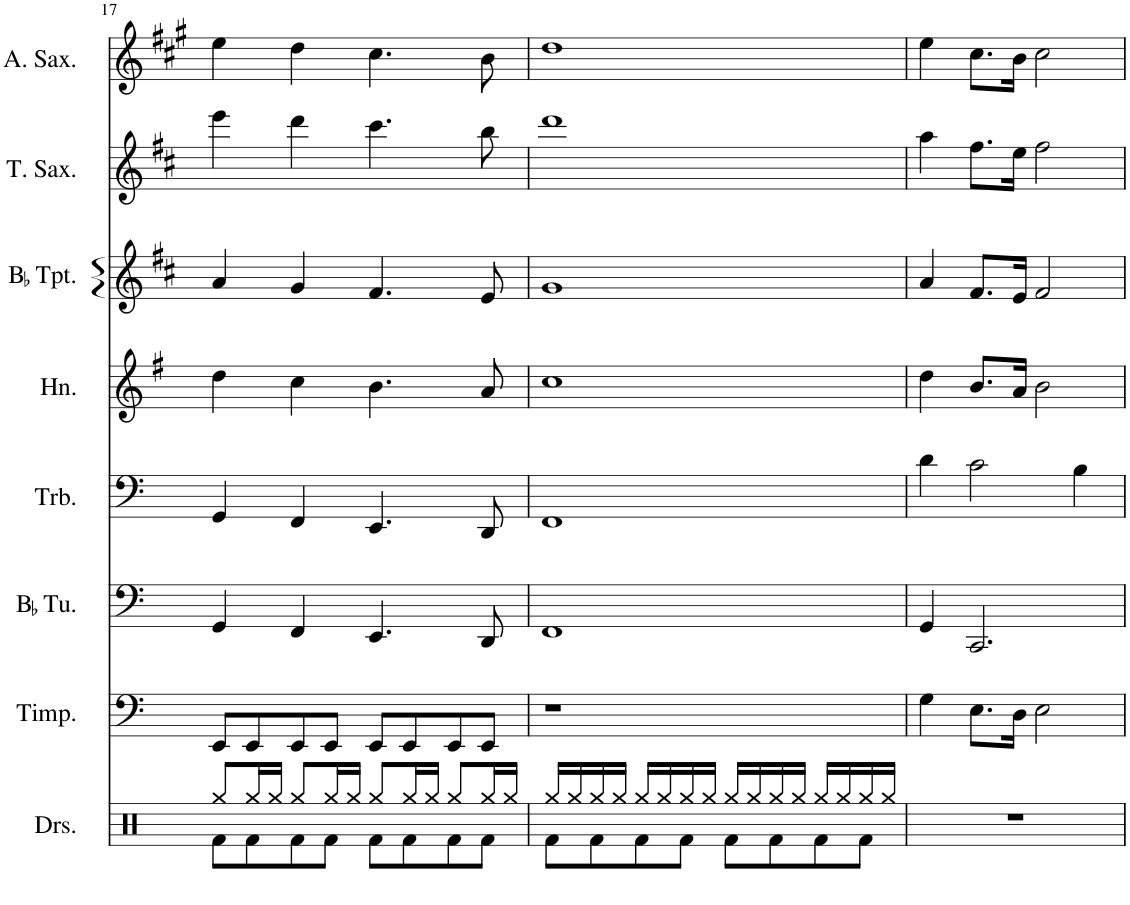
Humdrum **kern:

**kern	**kern	**kern	**kern	**kern	**kern	**kern	**kern
*part8	*part7	*part6	*part5	*part4	*part3	*part2	*part1
*staff8	*staff7	*staff6	*staff5	*staff4	*staff3	*staff2	*staff1
*I"Drumset	*I"Timpani	*I"BaccidentalFlat Tuba	*I"Trombone	*I"Horn	*I"BaccidentalFlat Trumpet	*I"Tenor Saxophone	*I"Alto Saxophone
*I'Drs.	*I'Timp.	*I'BaccidentalFlat Tu.	*I'Trb.	*I'Hn.	*I'BaccidentalFlat Tpt.	*I'T. Sax.	*I'A. Sax.
!!LO:PB:g=z
*clefX	*clefF4	*clefF4	*clefF4	*clefG2	*clefG2	*clefG2	*clefG2
*	*	*	*	*Trd4c7	*Trd1c2	*Trd8c14	*Trd5c9
*k[]	*k[]	*k[]	*k[]	*k[f#]	*k[f#c#]	*k[f#c#]	*k[f#c#g#]
*M4/4	*M4/4	*M4/4	*M4/4	*M4/4	*M4/4	*M4/4	*M4/4
=17	=17	=17	=17	=17	=17	=17	=17
*^	*	*	*	*	*	*	*
8Rgg/L	8Rf\L	8EE/L	4GG/	4GG/	4dd\	4a/	4eee\	4ee\
16Rgg/L	8Rf\	8EE/	.	.	.	.	.	.
16Rgg/JJ	.	.	.	.	.	.	.	.
8Rgg/L	8Rf\	8EE/	4FF/	4FF/	4cc\	4g/	4ddd\	4dd\
16Rgg/L	8Rf\J	8EE/J	.	.	.	.	.	.
16Rgg/JJ	.	.	.	.	.	.	.	.
8Rgg/L	8Rf\L	8EE/L	4.EE/	4.EE/	4.b\	4.f#/	4.ccc#\	4.cc#\
16Rgg/L	8Rf\	8EE/	.	.	.	.	.	.
16Rgg/JJ	.	.	.	.	.	.	.	.
8Rgg/L	8Rf\	8EE/	.	.	.	.	.	.
16Rgg/L	8Rf\J	8EE/J	8DD/	8DD/	8a/	8e/	8bb\	8b\
16Rgg/JJ	.	.	.	.	.	.	.	.
=18	=18	=18	=18	=18	=18	=18	=18	=18
16Rgg/LL	8Rf\L	1r	1FF	1FF	1cc	1g	1ddd	1dd
16Rgg/	.	.	.	.	.	.	.	.
16Rgg/	8Rf\	.	.	.	.	.	.	.
16Rgg/JJ	.	.	.	.	.	.	.	.
16Rgg/LL	8Rf\	.	.	.	.	.	.	.
16Rgg/	.	.	.	.	.	.	.	.
16Rgg/	8Rf\J	.	.	.	.	.	.	.
16Rgg/JJ	.	.	.	.	.	.	.	.
16Rgg/LL	8Rf\L	.	.	.	.	.	.	.
16Rgg/	.	.	.	.	.	.	.	.
16Rgg/	8Rf\	.	.	.	.	.	.	.
16Rgg/JJ	.	.	.	.	.	.	.	.
16Rgg/LL	8Rf\	.	.	.	.	.	.	.
16Rgg/	.	.	.	.	.	.	.	.
16Rgg/	8Rf\J	.	.	.	.	.	.	.
16Rgg/JJ	.	.	.	.	.	.	.	.
*v	*v	*	*	*	*	*	*	*
=19	=19	=19	=19	=19	=19	=19	=19
1r	4G\	4GG/	4d\	4dd\	4a/	4aa\	4ee\
.	8.E\L	2.CC/	2c\	8.b/L	8.f#/L	8.ff#\L	8.cc#\L
.	16D\Jk	.	.	16a/Jk	16e/Jk	16ee\Jk	16b\Jk
.	2E\	.	.	2b\	2f#/	2ff#\	2cc#\
.	.	.	4B\	.	.	.	.
=	=	=	=	=	=	=	=
*-	*-	*-	*-	*-	*-	*-	*-
